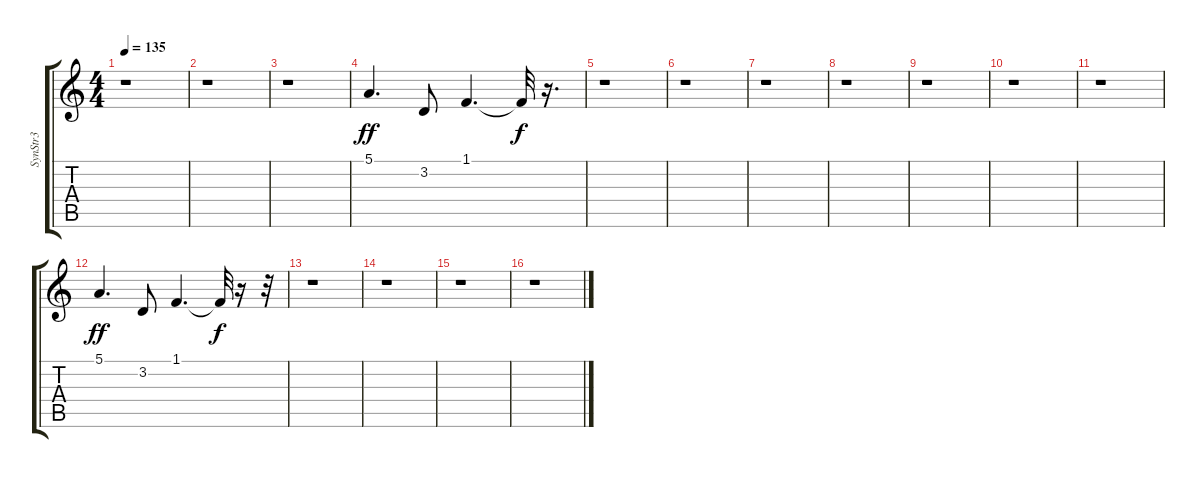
\track ("SynStr3 " "SynStr3 ") {instrument synthstrings1}
\staff {score tabs}
\tuning (E4 B3 G3 D3 A2 E2) {hide}
\ts (4 4)
\tempo 135
\clef g2
\ks c
r.1{dy f} |
r.1 |
r.1 |
5.1.4{d dy ff} 3.2.8 1.1.4{d} 1.1{t}.32{dy f} r.16{d} |
r.1 |
r.1 |
r.1 |
r.1 |
r.1 |
r.1 |
r.1 |
5.1.4{d dy ff} 3.2.8 1.1.4{d} 1.1{t}.32{dy f} r.16 r.32 |
r.1 |
r.1 |
r.1 |
r.1
